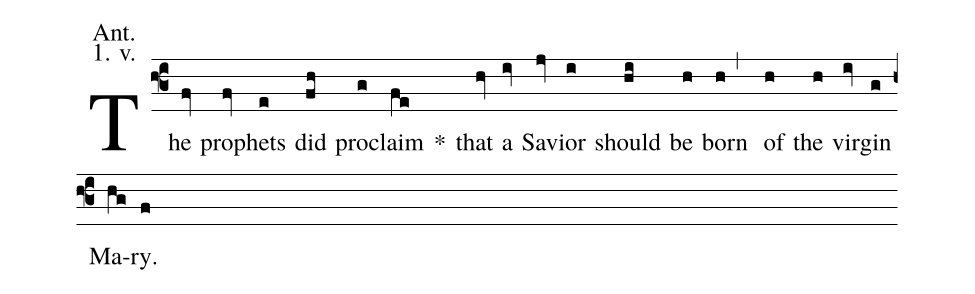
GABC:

annotation: Ant.;
annotation: 1. v.;
%%
(f3) The(fv) pro(fv)phets(e) did(fh) pro(g)claim(fe) <sp>*</sp>() that(hv) a(iv) Sav(jv)ior(i) should(hi) be(h) born(h,) of(h) the(h) vir(iv)gin(g) Ma(hg)ry.(f)
